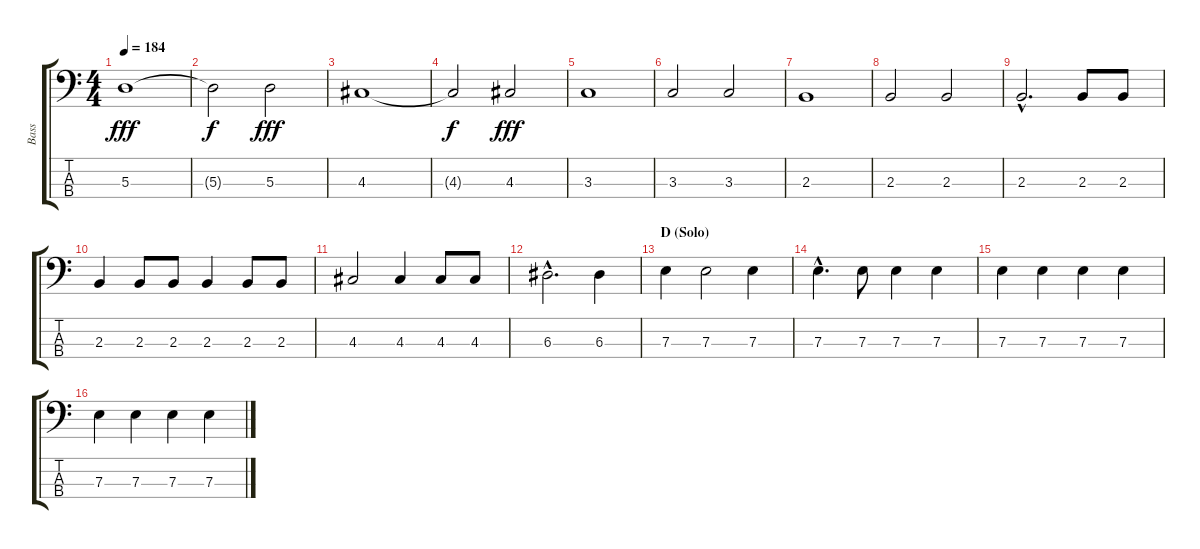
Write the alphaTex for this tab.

\track ("Bass" "Bass") {instrument electricbassfinger}
\staff {score tabs}
\tuning (G2 D2 A1 E1) {hide}
\ts (4 4)
\tempo 184
\clef f4
\ks c
5.3.1{dy fff} |
5.3{t}.2{dy f} 5.3.2{dy fff} |
4.3.1 |
4.3{t}.2{dy f} 4.3.2{dy fff} |
3.3.1 |
3.3.2 3.3.2 |
2.3.1 |
2.3.2 2.3.2 |
2.3{hac}.2{d} 2.3.8 2.3.8 |
2.3.4 2.3.8 2.3.8 2.3.4 2.3.8 2.3.8 |
4.3.2 4.3.4 4.3.8 4.3.8 |
6.3{hac}.2{d} 6.3.4 |
\section ("" "D (Solo)")
7.3.4 7.3.2 7.3.4 |
7.3{hac}.4{d} 7.3.8 7.3.4 7.3.4 |
7.3.4 7.3.4 7.3.4 7.3.4 |
7.3.4 7.3.4 7.3.4 7.3.4
